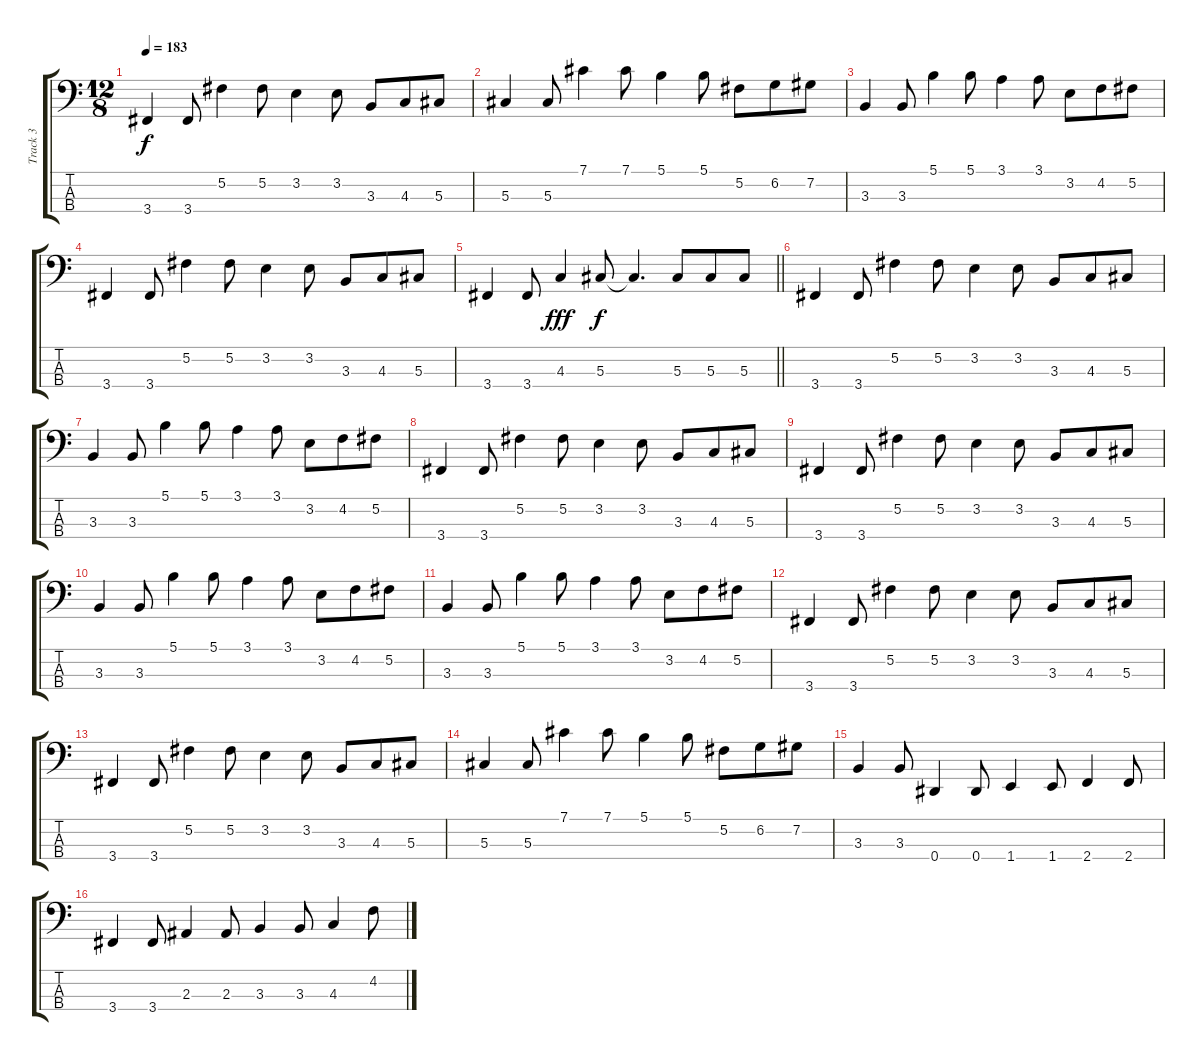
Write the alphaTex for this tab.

\track ("Track 3" "Track 3") {instrument electricbassfinger}
\staff {score tabs}
\tuning (Gb2 Db2 Ab1 Eb1) {hide}
\ts (12 8)
\tempo 183
\clef f4
\ks c
3.4.4{dy f} 3.4.8 5.2.4 5.2.8 3.2.4 3.2.8 3.3.8 4.3.8 5.3.8 |
5.3.4 5.3.8 7.1.4 7.1.8 5.1.4 5.1.8 5.2.8 6.2.8 7.2.8 |
3.3.4 3.3.8 5.1.4 5.1.8 3.1.4 3.1.8 3.2.8 4.2.8 5.2.8 |
3.4.4 3.4.8 5.2.4 5.2.8 3.2.4 3.2.8 3.3.8 4.3.8 5.3.8 |
\barLineRight lightlight
3.4.4 3.4.8 4.3.4{dy fff} 5.3.8{dy f} 5.3{t}.4{d} 5.3.8 5.3.8 5.3.8 |
3.4.4 3.4.8 5.2.4 5.2.8 3.2.4 3.2.8 3.3.8 4.3.8 5.3.8 |
3.3.4 3.3.8 5.1.4 5.1.8 3.1.4 3.1.8 3.2.8 4.2.8 5.2.8 |
3.4.4 3.4.8 5.2.4 5.2.8 3.2.4 3.2.8 3.3.8 4.3.8 5.3.8 |
3.4.4 3.4.8 5.2.4 5.2.8 3.2.4 3.2.8 3.3.8 4.3.8 5.3.8 |
3.3.4 3.3.8 5.1.4 5.1.8 3.1.4 3.1.8 3.2.8 4.2.8 5.2.8 |
3.3.4 3.3.8 5.1.4 5.1.8 3.1.4 3.1.8 3.2.8 4.2.8 5.2.8 |
3.4.4 3.4.8 5.2.4 5.2.8 3.2.4 3.2.8 3.3.8 4.3.8 5.3.8 |
3.4.4 3.4.8 5.2.4 5.2.8 3.2.4 3.2.8 3.3.8 4.3.8 5.3.8 |
5.3.4 5.3.8 7.1.4 7.1.8 5.1.4 5.1.8 5.2.8 6.2.8 7.2.8 |
3.3.4 3.3.8 0.4.4 0.4.8 1.4.4 1.4.8 2.4.4 2.4.8 |
3.4.4 3.4.8 2.3.4 2.3.8 3.3.4 3.3.8 4.3.4 4.2.8
